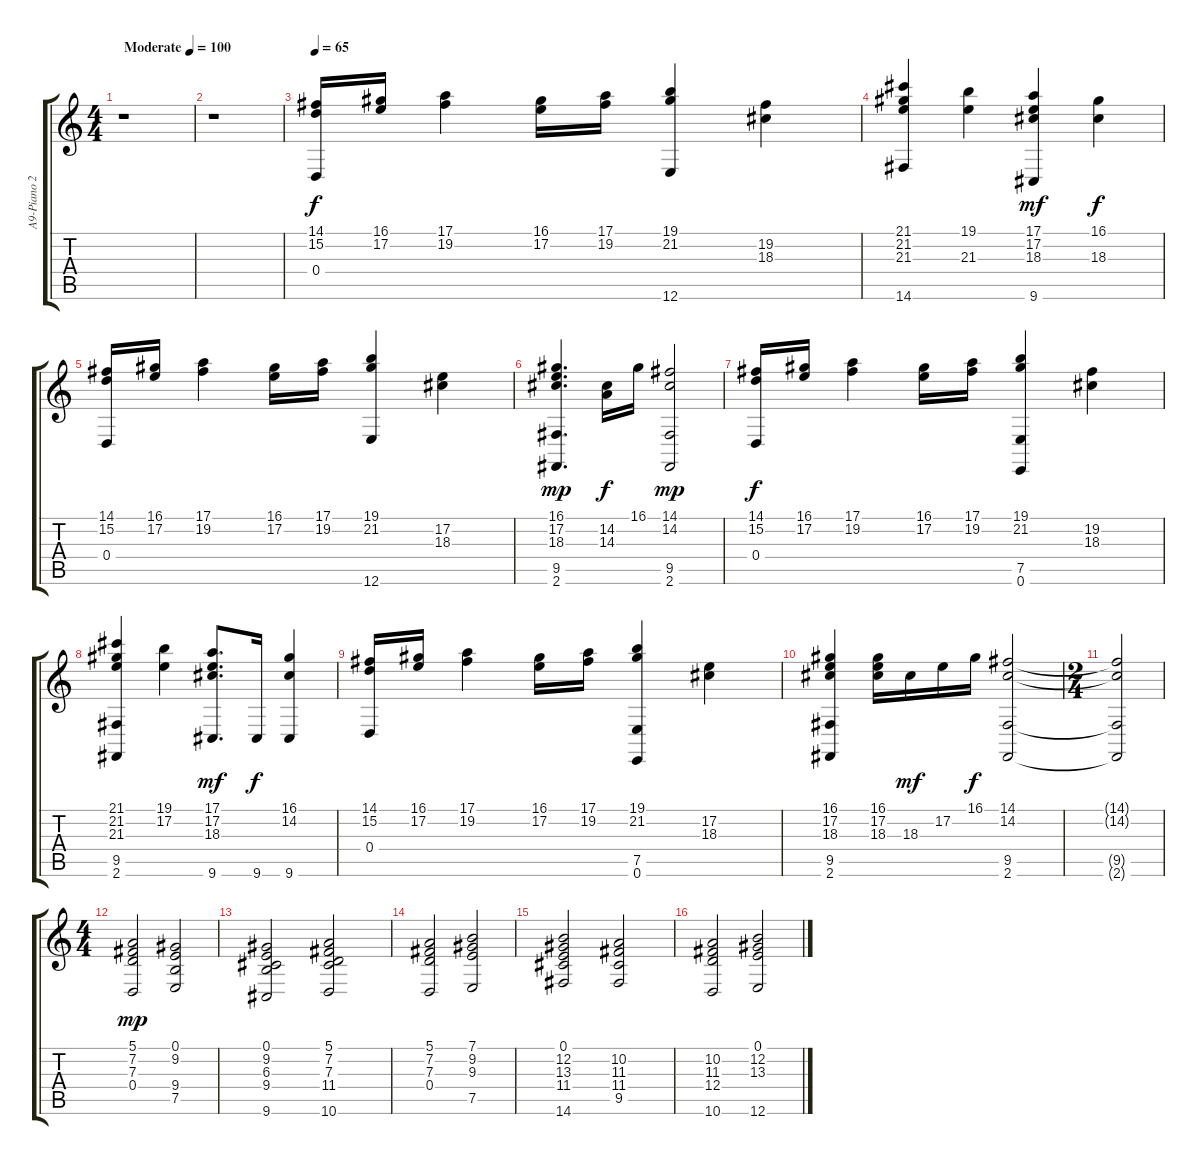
\track ("A9-Piano 2     " "A9-Piano 2") {instrument acousticgrandpiano}
\staff {score tabs}
\tuning (E4 B3 G3 D3 A2 E2) {hide}
\ts (4 4)
\tempo (100 "Moderate")
\tempo 120
\tempo (100 "Moderate")
\clef g2
\ks c
r.1{dy f instrument acousticgrandpiano} |
r.1 |
\tempo 65
(14.1 15.2 0.4).16 (16.1 17.2).16 (17.1 19.2).4 (16.1 17.2).16 (17.1 19.2).16 (19.1 21.2 12.6).4 (19.2 18.3).4 |
(21.1 21.2 21.3 14.6).4 (19.1 21.3).4 (17.1 17.2 18.3 9.6).4{dy mf} (16.1 18.3).4{dy f} |
(14.1 15.2 0.4).16 (16.1 17.2).16 (17.1 19.2).4 (16.1 17.2).16 (17.1 19.2).16 (19.1 21.2 12.6).4 (17.2 18.3).4 |
(16.1 17.2 18.3 9.5 2.6).4{d dy mp} (14.2 14.3).16{dy f} 16.1.16 (14.1 14.2 9.5 2.6).2{dy mp} |
(14.1 15.2 0.4).16{dy f} (16.1 17.2).16 (17.1 19.2).4 (16.1 17.2).16 (17.1 19.2).16 (19.1 21.2 7.5 0.6).4 (19.2 18.3).4 |
(21.1 21.2 21.3 9.5 2.6).4 (19.1 17.2).4 (17.1 17.2 18.3 9.6).8{d dy mf} 9.6.16{dy f} (16.1 14.2 9.6).4 |
(14.1 15.2 0.4).16 (16.1 17.2).16 (17.1 19.2).4 (16.1 17.2).16 (17.1 19.2).16 (19.1 21.2 7.5 0.6).4 (17.2 18.3).4 |
(16.1 17.2 18.3 9.5 2.6).4 (16.1 17.2 18.3).16 18.3.16{dy mf} 17.2.16 16.1.16{dy f} (14.1 14.2 9.5 2.6).2 |
\ts (2 4)
(14.1{t} 14.2{t} 9.5{t} 2.6{t}).2 |
\ts (4 4)
(5.1 7.2 7.3 0.4).2{dy mp instrument electricpiano1} (0.1 9.2 9.4 7.5).2 |
(0.1 9.2 6.3 9.4 9.6).2 (5.1 7.2 7.3 11.4 10.6).2 |
(5.1 7.2 7.3 0.4).2 (7.1 9.2 9.3 7.5).2 |
(0.1 12.2 13.3 11.4 14.6).2 (10.2 11.3 11.4 9.5).2 |
(10.2 11.3 12.4 10.6).2 (0.1 12.2 13.3 12.6).2
